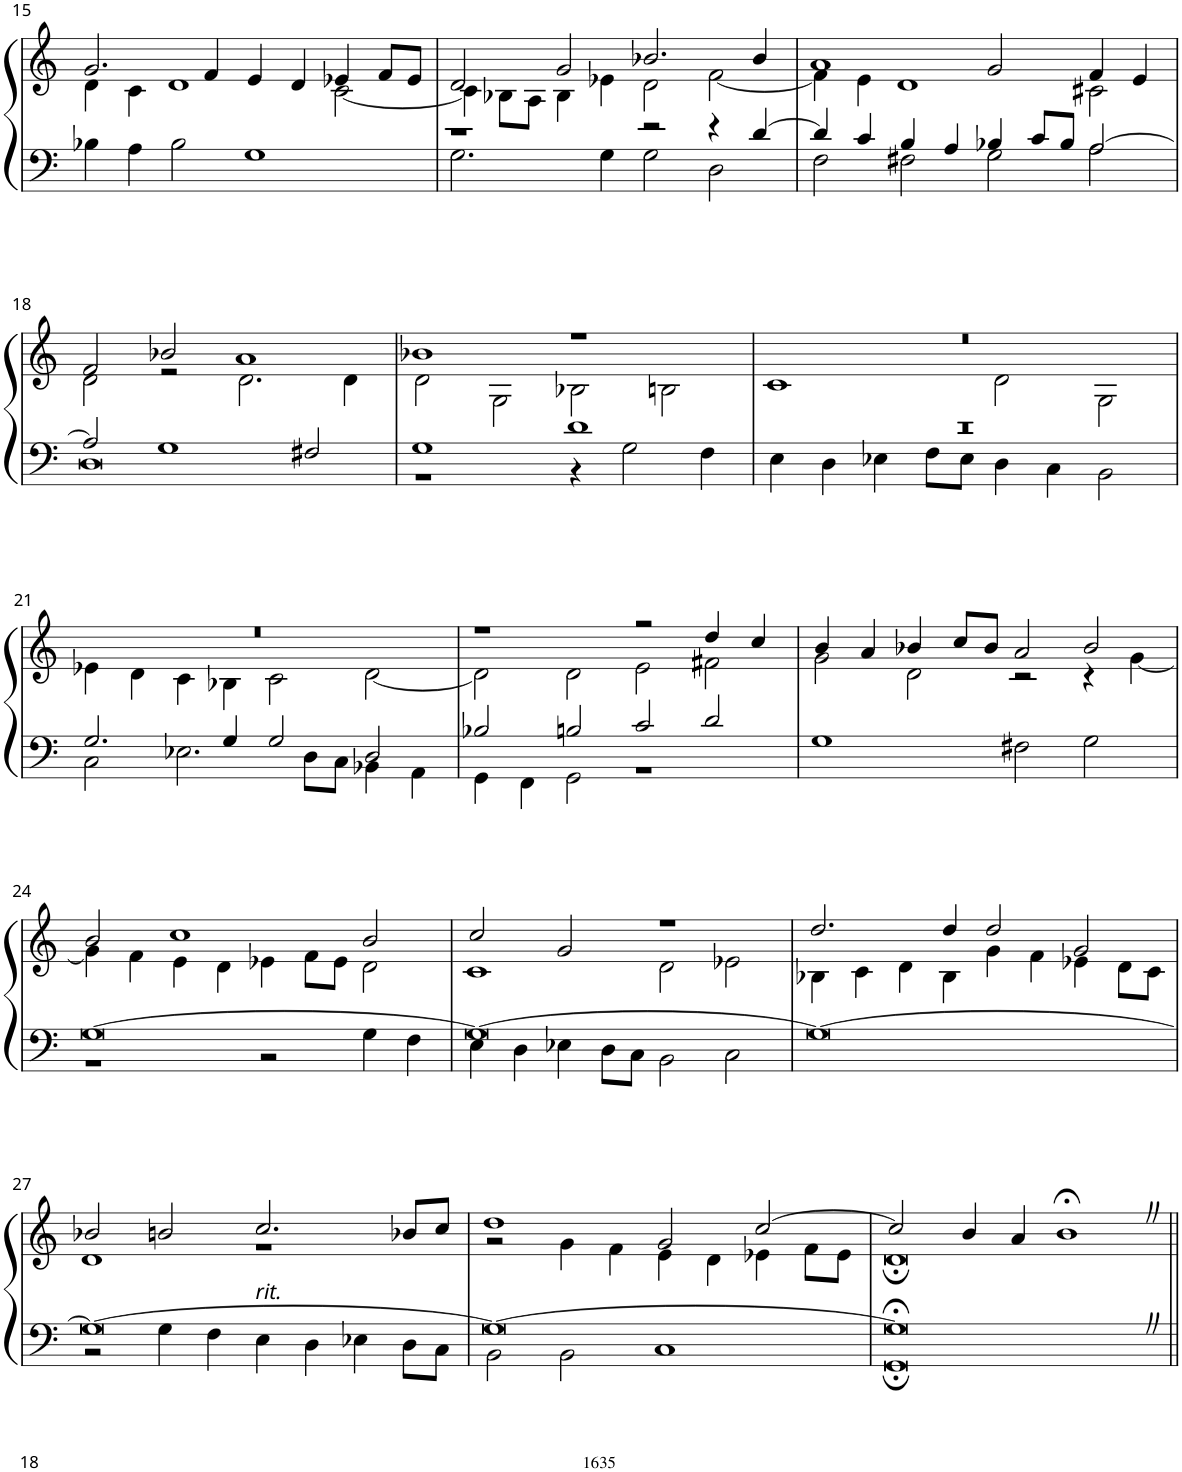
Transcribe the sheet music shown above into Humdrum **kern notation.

**kern	**kern
*part1	*part1
*staff2	*staff1
*I"Organ	*
!!LO:PB:g=z
*clefF4	*clefG2
*k[]	*k[]
*M4/2	*M4/2
=15	=15
*	*^
4B-X\	2.g/	4d\
4A\	.	4c\
2B-\	.	1d
.	4f/	.
1G	4e/	.
.	4d/	.
.	4e-X/	[2c\
.	8f/L	.
.	8e-/J	.
=16	=16	=16
*^	*	*
1r	2.G\	2d/	4c\]
.	.	.	8B-X\L
.	.	.	8A\J
.	.	2g/	4B-\
.	4G\	.	4e-X\
2r	2G\	2.b-X/	2d\
4r	2D\	.	[2f\
[4d/	.	4b-/	.
=17	=17	=17	=17
4d/]	2F\	1a	4f\]
4c/	.	.	4e\
4B/	2F#X\	.	1d
4A/	.	.	.
4B-X/	2G\	2g/	.
8c/L	.	.	.
8B-/J	.	.	.
[2A/	2A\	4f/	2c#X\
.	.	4e/	.
!!LO:LB:g=z	!!
=18	=18	=18	=18
2A/]	0D	2f/	2d\
1G	.	2b-X/	2r
.	.	1a	2.d\
2F#X/	.	.	.
.	.	.	4d\
=19	=19	=19	=19
1G	1r	1b-X	2d\
.	.	.	2G\
1d	4r	1r	2B-X\
.	2G\	.	.
.	.	.	2Bn\
.	4F\	.	.
=20	=20	=20	=20
0r	4E\	0r	1c
.	4D\	.	.
.	4E-X\	.	.
.	8F\L	.	.
.	8E-\J	.	.
.	4D\	.	2d\
.	4C\	.	.
.	2BB\	.	2G\
!!LO:LB:g=z	!!
=21	=21	=21	=21
2.G/	2C\	0r	4e-X\
.	.	.	4d\
.	2.E-X\	.	4c\
4G/	.	.	4B-X\
2G/	.	.	2c\
.	8D\L	.	.
.	8C\J	.	.
2D/	4BB-X\	.	[2d\
.	4AA\	.	.
=22	=22	=22	=22
2B-X/	4GG\	1r	2d\]
.	4FF\	.	.
2Bn/	2GG\	.	2d\
2c/	1r	2r	2e\
2d/	.	4dd/	2f#X\
.	.	4cc/	.
*v	*v	*	*
=23	=23	=23
1G	4b/	2g\
.	4a/	.
.	4b-X/	2d\
.	8cc/L	.
.	8b-/J	.
2F#X\	2a/	2r
2G\	2b-/	4r
.	.	[4g\
!!LO:LB:g=z	!!
=24	=24	=24
*^	*	*
[0G	1r	2b/	4g\]
.	.	.	4f\
.	.	1cc	4e\
.	.	.	4d\
.	2r	.	4e-X\
.	.	.	8f\L
.	.	.	8e-\J
.	4G\	2b/	2d\
.	4F\	.	.
=25	=25	=25	=25
0G_	4E\	2cc/	1c
.	4D\	.	.
.	4E-X\	2g/	.
.	8D\L	.	.
.	8C\J	.	.
.	2BB\	1r	2d\
.	2C\	.	2e-X\
*v	*v	*	*
=26	=26	=26
0G_	2.dd/	4B-X\
.	.	4c\
.	.	4d\
.	4dd/	4B-\
.	2dd/	4g\
.	.	4f\
.	2g/	4e-X\
.	.	8d\L
.	.	8c\J
!!LO:LB:g=z	!!
=27	=27	=27
*^	*	*
0G_	2r	2b-X/	1d
.	4G\	2bn/	.
.	4F\	.	.
!	!	!LO:TX:b:i:t=rit.	!
.	4E\	2.cc/	1r
.	4D\	.	.
.	4E-X\	.	.
.	8D\L	8b-X/L	.
.	8C\J	8cc/J	.
=28	=28	=28	=28
0G_	2BB\	1dd	2r
.	2BB\	.	4g\
.	.	.	4f\
.	1C	2g/	4e\
.	.	.	4d\
.	.	[2cc/	4e-X\
.	.	.	8f\L
.	.	.	8e-\J
=29	=29	=29	=29
0G;<Z]	0GG;	2cc/]	0d;
.	.	4b/	.
.	.	4a/	.
.	.	1b;<Z	.
*v	*v	*	*
*	*v	*v
=||	=||
*-	*-
